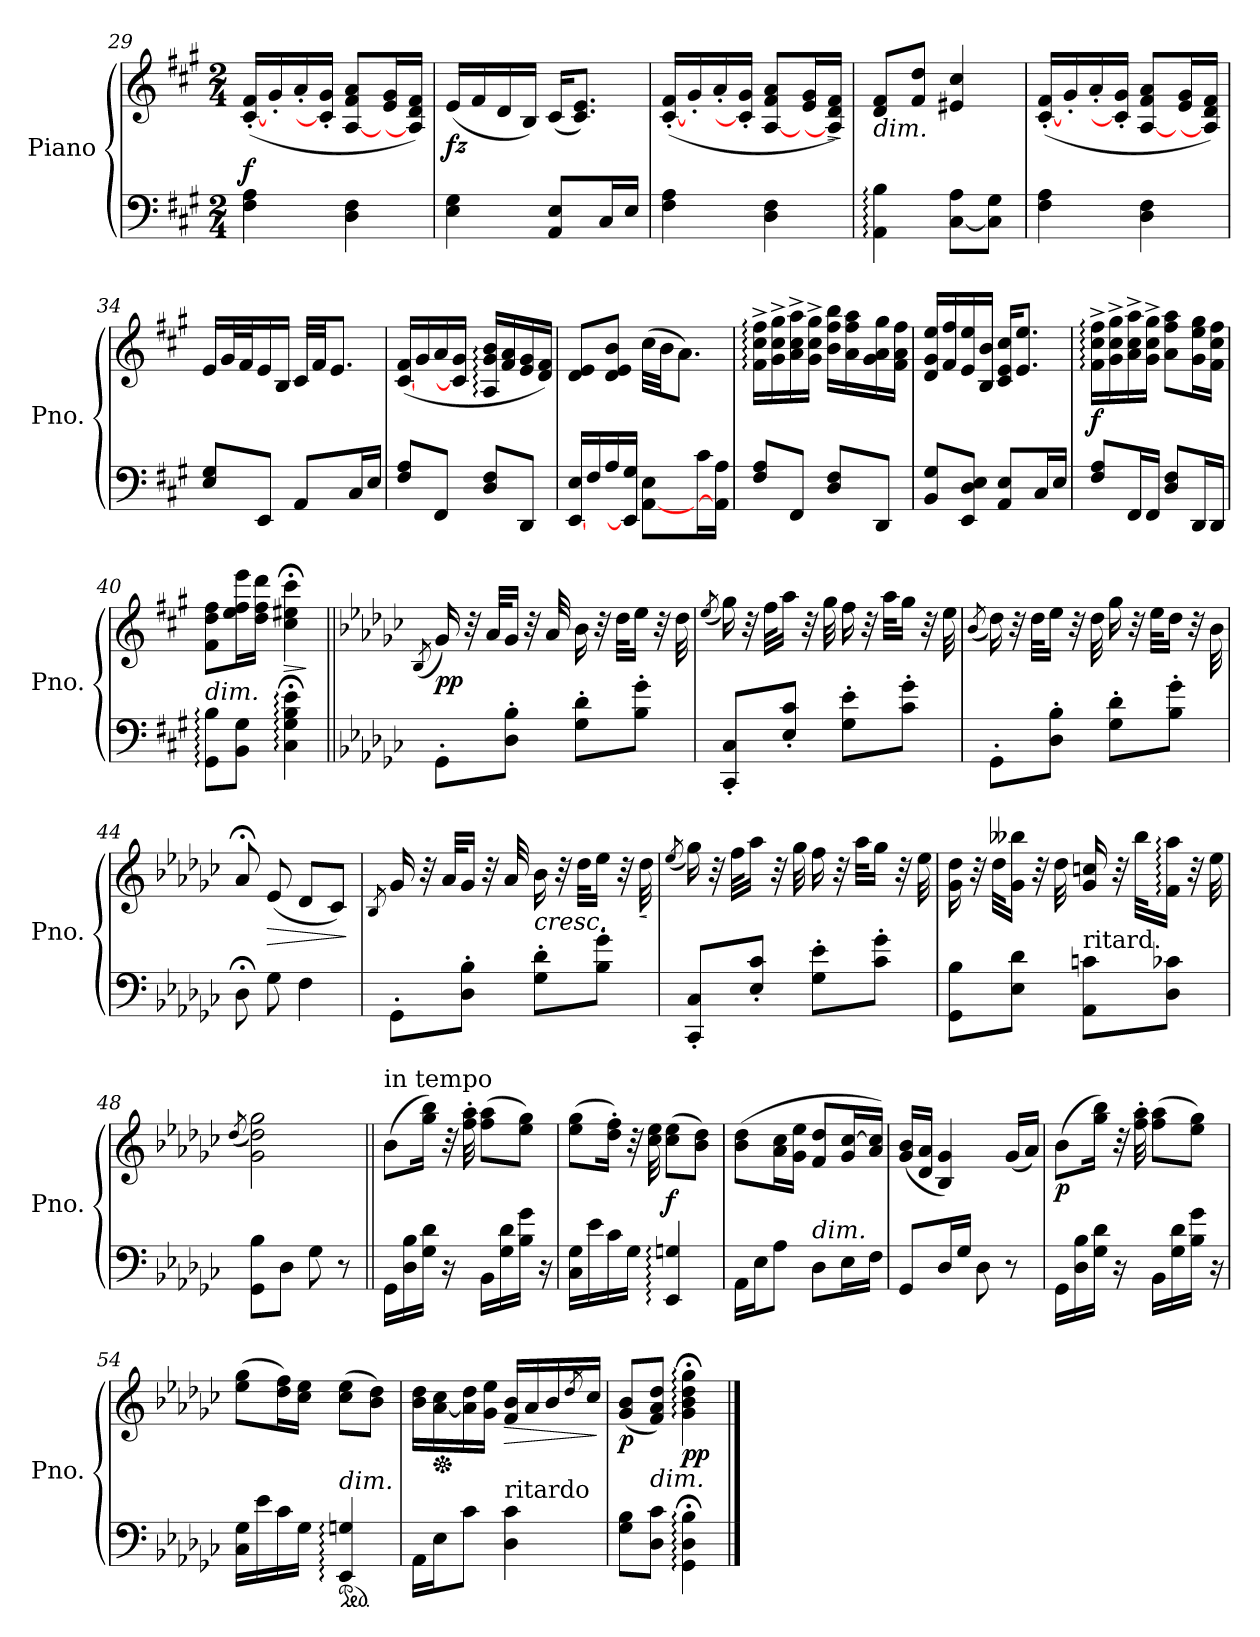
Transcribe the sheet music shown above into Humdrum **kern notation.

**kern	**kern	**dynam
*part1	*part1	*part1
*staff2	*staff1	*staff1/2
*I"Piano	*	*
*I'Pno.	*	*
*clefF4	*clefG2	*
*k[f#c#g#]	*k[f#c#g#]	*
*M2/4	*M2/4	*
=29	=29	=29
!	!	!LO:DY:a=2
4F#\ 4A\	(<[16c#/' 16f#/'LL	f
.	16g#'/	.
.	16a'/	.
.	16c#/]' 16g#/'JJ	.
4D\ 4F#\	[8A/ 8f#/ 8a/L	.
.	16e/ 16g#/L	.
.	16A/] 16d/ 16f#/JJ)	.
=30	=30	=30
!	!	!LO:DY:b
4E\ 4G#\	(<16e/LL	fz
.	16f#/	.
.	16d/	.
.	16B/JJ)	.
8AA/ 8E/L	(<16c#/KL	.
.	8.c#/ 8.e/J)	.
16C#/L	.	.
16E/JJ	.	.
=31	=31	=31
4F#\ 4A\	(<[16c#/' 16f#/'LL	.
.	16g#'/	.
.	16a'/	.
.	16c#/]' 16g#/'JJ	.
4D\ 4F#\	[8A/ 8f#/ 8a/L	.
.	16e/ 16g#/L	.
!	!	!LO:HP:b
.	16A/] 16d/ 16f#/JJ)	>
.	.	]
!!LO:LB:g=z
=32	=32	=32
!	!LO:TX:b:i:t=dim.	!
4AA\: 4B\:	8d/ 8f#/L	.
.	8f#/ 8dd/J	.
[8C#\ 8A\L	4e#X/ 4cc#/	.
8C#\] 8G#\J	.	.
=33	=33	=33
4F#\ 4A\	(<[16c#/' 16f#/'LL	.
.	16g#'/	.
.	16a'/	.
.	16c#/]' 16g#/'JJ	.
4D\ 4F#\	[8A/ 8f#/ 8a/L	.
.	16e/ 16g#/L	.
.	16A/] 16d/ 16f#/JJ)	.
=34	=34	=34
8E/ 8G#/L	16e/LL	.
.	32g#/L	.
.	32f#/J	.
8EE/J	16e/	.
.	16B/JJ	.
8AA/L	32c#/LLL	.
.	32f#/JJ	.
.	8.e/J	.
16C#/L	.	.
16E/JJ	.	.
=35	=35	=35
8F#/ 8A/L	(<[16c#/ 16f#/LL	.
.	16g#/	.
8FF#/J	16a/	.
.	16c#/] 16g#/JJ	.
8D/ 8F#/L	16A/: 16g#/: 16b/:LL	.
.	16f#/ 16a/	.
8DD/J	16e/ 16g#/	.
.	16d/ 16f#/JJ)	.
=36	=36	=36
[16EE/ 16E/LL	8d/ 8e/L	.
16F#/	.	.
16A/	8d/ 8e/ 8b/J	.
16EE/] 16G#/JJ	.	.
[8AA\ 8E\L	(>32cc#\LLL	.
.	32b\JJ	.
.	8.a\J)	.
16c#\L	.	.
16AA\] 16A\JJ	.	.
!!LO:LB:g=z
=37	=37	=37
8F#/ 8A/L	16f#\:^ 16cc#\:^ 16ff#\:^LL	.
.	16g#\^ 16cc#\^ 16gg#\^	.
8FF#/J	16a\^ 16cc#\^ 16aa\^	.
.	16g#\^ 16cc#\^ 16gg#\^JJ	.
8D/ 8F#/L	16b\ 16ff#\ 16bb\LL	.
.	16a\ 16ff#\ 16aa\	.
8DD/J	16g#\ 16a\ 16gg#\	.
.	16f#\ 16a\ 16ff#\JJ	.
=38	=38	=38
8BB/ 8G#/L	16d/ 16g#/ 16ee/LL	.
.	16f#/ 16ff#/	.
8EE/ 8D/ 8E/J	16e/ 16ee/	.
.	16B/ 16b/JJ	.
8AA/ 8E/L	16c#/ 16e/ 16cc#/KL	.
.	8.e/ 8.ee/J	.
16C#/L	.	.
16E/JJ	.	.
=39	=39	=39
!	!	!LO:DY:a=2
8F#/ 8A/L	16f#\:^ 16cc#\:^ 16ff#\:^LL	f
.	16g#\^ 16cc#\^ 16gg#\^	.
16FF#/L	16a\^ 16cc#\^ 16aa\^	.
16FF#/JJ	16g#\^ 16cc#\^ 16gg#\^JJ	.
8D/ 8F#/L	8a\ 8ff#\ 8aa\L	.
16DD/L	16g#\ 16ee\ 16gg#\L	.
16DD/JJ	16f#\ 16cc#\ 16ff#\JJ	.
=40	=40	=40
!LO:TX:a:i:t=dim.	!	!
8GG#\: 8B\:L	8f#\ 8dd\ 8ff#\L	.
8BB\ 8G#\J	16ee\ 16ff#\ 16eee\L	.
.	16dd\ 16ff#\ 16ddd\JJ	.
!	!	!LO:HP:b
4C#\;<: 4G#\;<: 4B\;<: 4e\;<:	4cc#\;< 4ee#X\;< 4ccc#\;<	>
.	.	]
!!LO:LB:g=z
=41||	=41||	=41||
*k[b-e-a-d-g-c-]	*k[b-e-a-d-g-c-]	*
.	(<8qB-/	.
!	!	!LO:DY:b
8GG-'\L	16g-/)	pp
.	32r	.
.	32a-/KLL	.
8D-\' 8B-\'J	16g-/JJ	.
.	32r	.
.	32a-/	.
8G-\' 8d-\'L	16b-\	.
.	32r	.
.	32dd-\KLL	.
8B-\' 8g-\'J	16ee-\JJ	.
.	32r	.
.	32dd-\	.
=42	=42	=42
.	(<8qee-/	.
8CC-/' 8C-/'L	16gg-\)	.
.	32r	.
.	32ff\KLL	.
8E-/' 8c-/'J	16aa-\JJ	.
.	32r	.
.	32gg-\	.
8G-\' 8e-\'L	16ff\	.
.	32r	.
.	32aa-\KLL	.
8c-\' 8g-\'J	16gg-\JJ	.
.	32r	.
.	32ee-\	.
=43	=43	=43
.	(<8qb-/	.
8GG-'\L	16dd-\)	.
.	32r	.
.	32dd-\KLL	.
8D-\' 8B-\'J	16ee-\JJ	.
.	32r	.
.	32dd-\	.
8G-\' 8d-\'L	16gg-\	.
.	32r	.
.	32ee-\KLL	.
8B-\' 8g-\'J	16dd-\JJ	.
.	32r	.
.	32b-\	.
=44	=44	=44
8D-;<\	8a-;</	.
!	!	!LO:HP:b
8G-\	(<8e-/	>
4F\	8d-/L	.
.	8c-/J)	.
.	.	]
!!LO:PB:g=z
=45	=45	=45
.	8qB-/	.
8GG-'\L	16g-/	.
.	32r	.
.	32a-/KLL	.
8D-\' 8B-\'J	16g-/JJ	.
.	32r	.
.	32a-/	.
!	!LO:TX:b:i:t=cresc.	!
8G-\' 8d-\'L	16b-\	.
.	32r	.
.	32dd-\KLL	.
8B-\' 8g-\'J	16ee-\JJ	.
.	32r	.
!	!	!LO:HP:b
.	32dd-\	<
.	.	[
=46	=46	=46
.	(<8qee-/	.
8CC-/' 8C-/'L	16gg-\)	.
.	32r	.
.	32ff\KLL	.
8E-/' 8c-/'J	16aa-\JJ	.
.	32r	.
.	32gg-\	.
8G-\' 8e-\'L	16ff\	.
.	32r	.
.	32aa-\KLL	.
8c-\' 8g-\'J	16gg-\JJ	.
.	32r	.
.	32ee-\	.
=47	=47	=47
8GG-\ 8B-\L	16g-\ 16dd-\	.
.	32r	.
.	32dd-\KLL	.
8E-\ 8d-\J	16g-\ 16bb--X\JJ	.
.	32r	.
.	32dd-\	.
!LO:TX:a:t=ritard.	!	!
8AA-\ 8cn\L	16g-/ 16ccn/	.
.	32r	.
.	32bb--\KLL	.
8D-\ 8c-X\J	16f\: 16aa-\:JJ	.
.	32r	.
.	32ee-\	.
!!LO:LB:g=z
=48	=48	=48
.	(<8qdd-/	.
8GG-\ 8B-\L	2g-\ 2dd-\ 2gg-\)	.
8D-\J	.	.
8G-\	.	.
8r	.	.
=49||	=49||	=49||
!	!LO:TX:a:t=in tempo	!
16GG-\LL	(>8b-\L	.
16D-\ 16B-\	.	.
16G-\ 16d-\JJ	16gg-\ 16bb-\Jk)	.
16r	32r	.
.	32ff\' 32aa-\'	.
16BB-\LL	(>8ff\ 8aa-\L	.
16G-\ 16d-\	.	.
16B-\ 16g-\JJ	8ee-\ 8gg-\J)	.
16r	.	.
=50	=50	=50
16C-\ 16G-\LL	(>8ee-\ 8gg-\L	.
16e-\	.	.
16c-\	16dd-\' 16ff\'Jk)	.
16G-\JJ	32r	.
.	32cc-\ 32ee-\	.
!	!	!LO:DY:a=2
4EE-/: 4Gn/:	(>8cc-\ 8ee-\L	f
.	8b-\ 8dd-\J)	.
=51	=51	=51
16AA-\LL	(>8b-\ 8dd-\L	.
16E-\J	.	.
8A-\J	16a-\ 16cc-\L	.
.	16g-\ 16ee-\JJ	.
!LO:TX:a:i:t=dim.	!	!
8D-\L	8f/ 8dd-/L	.
16E-\L	16g-/ [16cc-/L	.
16F\JJ	16a-/ 16cc-/]JJ)	.
=52	=52	=52
8GG-/L	(<16g-/ 16b-/LL	.
.	16d-/ 16a-/JJ	.
16D-/L	4B-/ 4g-/)	.
16G-/JJ	.	.
8D-\	.	.
8r	(<16g-/LL	.
.	16a-/JJ)	.
!!LO:LB:g=z
=53	=53	=53
!	!	!LO:DY:b
16GG-\LL	(>8b-\L	p
16D-\ 16B-\	.	.
16G-\ 16d-\JJ	16gg-\ 16bb-\Jk)	.
16r	32r	.
.	32ff\' 32aa-\'	.
16BB-\LL	(>8ff\ 8aa-\L	.
16G-\ 16d-\	.	.
16B-\ 16g-\JJ	8ee-\ 8gg-\J)	.
16r	.	.
=54	=54	=54
16C-\ 16G-\LL	(>8ee-\ 8gg-\L	.
16e-\	.	.
16c-\	16dd-\ 16ff\L)	.
16G-\JJ	16cc-\ 16ee-\JJ	.
*ped	*	*
!LO:TX:a:i:t=dim.	!	!
4EE-/: 4Gn/:	(>8cc-\ 8ee-\L	.
.	8b-\ 8dd-\J)	.
=55	=55	=55
16AA-\LL	16b-\ 16dd-\LL	.
*	*Xped	*
16E-\J	[16a-\ 16cc-\	.
8c-\J	16a-\] 16dd-\	.
.	16g-\ 16ee-\JJ	.
!LO:TX:a:t=ritardo	!	!
!	!	!LO:HP:b
4D-\ 4c-\	16f/ 16b-/LL	>
.	16a-/	.
.	16b-/	.
.	8qdd-/	.
.	16cc-/JJ	.
.	.	]
=56	=56	=56
!	!	!LO:DY:b
8G-\ 8B-\L	(<8g-/ 8b-/L	p
!	!LO:TX:b:i:t=dim.	!
8D-\ 8c-\J	8f/ 8a-/ 8dd-/J)	.
!	!	!LO:DY:b
4GG-\;<: 4D-\;<: 4B-\;<:	4g-\;<: 4b-\;<: 4dd-\;<: 4gg-\;<:	pp
==	==	==
*-	*-	*-
